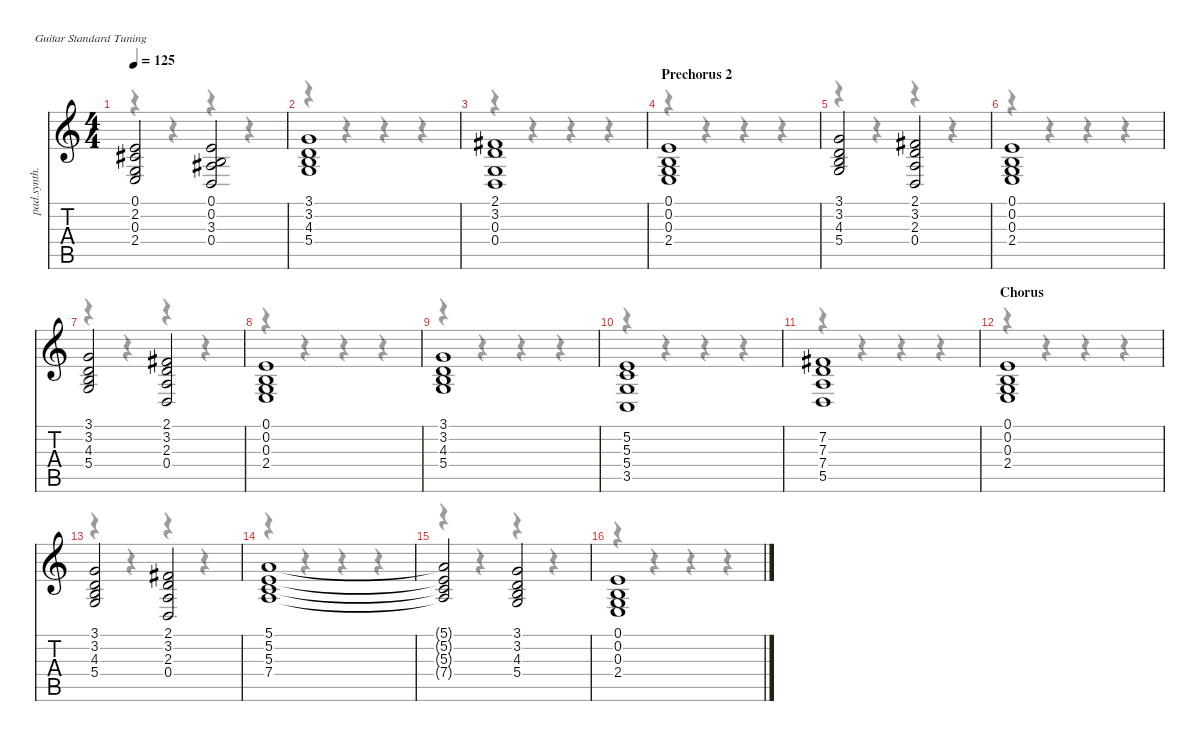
\defaultSystemsLayout 4
\hideDynamics
\bracketExtendMode nobrackets
\otherSystemsTrackNameOrientation horizontal
\track ("Pad" "pad.synth.") {instrument pad3polysynth}
\staff {score tabs}
\tuning (E4 B3 G3 D3 A2 E2)
\voice
\ts (4 4)
\tempo 125
\clef g2
\ks c
(0.1 2.2{acc #} 0.3 2.4).2{dy f beam Up} (0.1 0.2 3.3{acc #} 0.4).2{beam Up} |
(3.1 3.2 4.3 5.4).1{beam Up} |
(2.1{acc #} 3.2 0.3 0.4).1{beam Up} |
\section ("" "Prechorus 2")
(0.1 0.2 0.3 2.4).1{beam Up} |
(3.1 3.2 4.3 5.4).2{beam Up} (2.1{acc #} 3.2 2.3 0.4).2{beam Up} |
(0.1 0.2 0.3 2.4).1{beam Up} |
(3.1 3.2 4.3 5.4).2{beam Up} (2.1{acc #} 3.2 2.3 0.4).2{beam Up} |
(0.1 0.2 0.3 2.4).1{beam Up} |
(3.1 3.2 4.3 5.4).1{beam Up} |
(5.2 5.3 5.4 3.5).1{beam Up} |
(7.2{acc #} 7.3 7.4 5.5).1{beam Up} |
\section ("" "Chorus")
(0.1 0.2 0.3 2.4).1{beam Up} |
(3.1 3.2 4.3 5.4).2{beam Up} (2.1{acc #} 3.2 2.3 0.4).2{beam Up} |
(5.1 5.2 5.3 7.4).1{beam Up} |
(5.1{t} 5.2{t} 5.3{t} 7.4{t}).2{beam Up} (3.1 3.2 4.3 5.4).2{beam Up} |
(0.1 0.2 0.3 2.4).1{beam Up}
\voice
\clef g2
\ottava regular
\simile none
\ks c
r.4{dy mf beam Down} r.4{beam Down} r.4{beam Down} r.4{beam Down} |
r.4{beam Down} r.4{beam Down} r.4{beam Down} r.4{beam Down} |
r.4{beam Down} r.4{beam Down} r.4{beam Down} r.4{beam Down} |
r.4{beam Down} r.4{beam Down} r.4{beam Down} r.4{beam Down} |
r.4{beam Down} r.4{beam Down} r.4{beam Down} r.4{beam Down} |
r.4{beam Down} r.4{beam Down} r.4{beam Down} r.4{beam Down} |
r.4{beam Down} r.4{beam Down} r.4{beam Down} r.4{beam Down} |
r.4{beam Down} r.4{beam Down} r.4{beam Down} r.4{beam Down} |
r.4{beam Down} r.4{beam Down} r.4{beam Down} r.4{beam Down} |
r.4{beam Down} r.4{beam Down} r.4{beam Down} r.4{beam Down} |
r.4{beam Down} r.4{beam Down} r.4{beam Down} r.4{beam Down} |
r.4{beam Down} r.4{beam Down} r.4{beam Down} r.4{beam Down} |
r.4{beam Down} r.4{beam Down} r.4{beam Down} r.4{beam Down} |
r.4{beam Down} r.4{beam Down} r.4{beam Down} r.4{beam Down} |
r.4{beam Down} r.4{beam Down} r.4{beam Down} r.4{beam Down} |
r.4{beam Down} r.4{beam Down} r.4{beam Down} r.4{beam Down}
